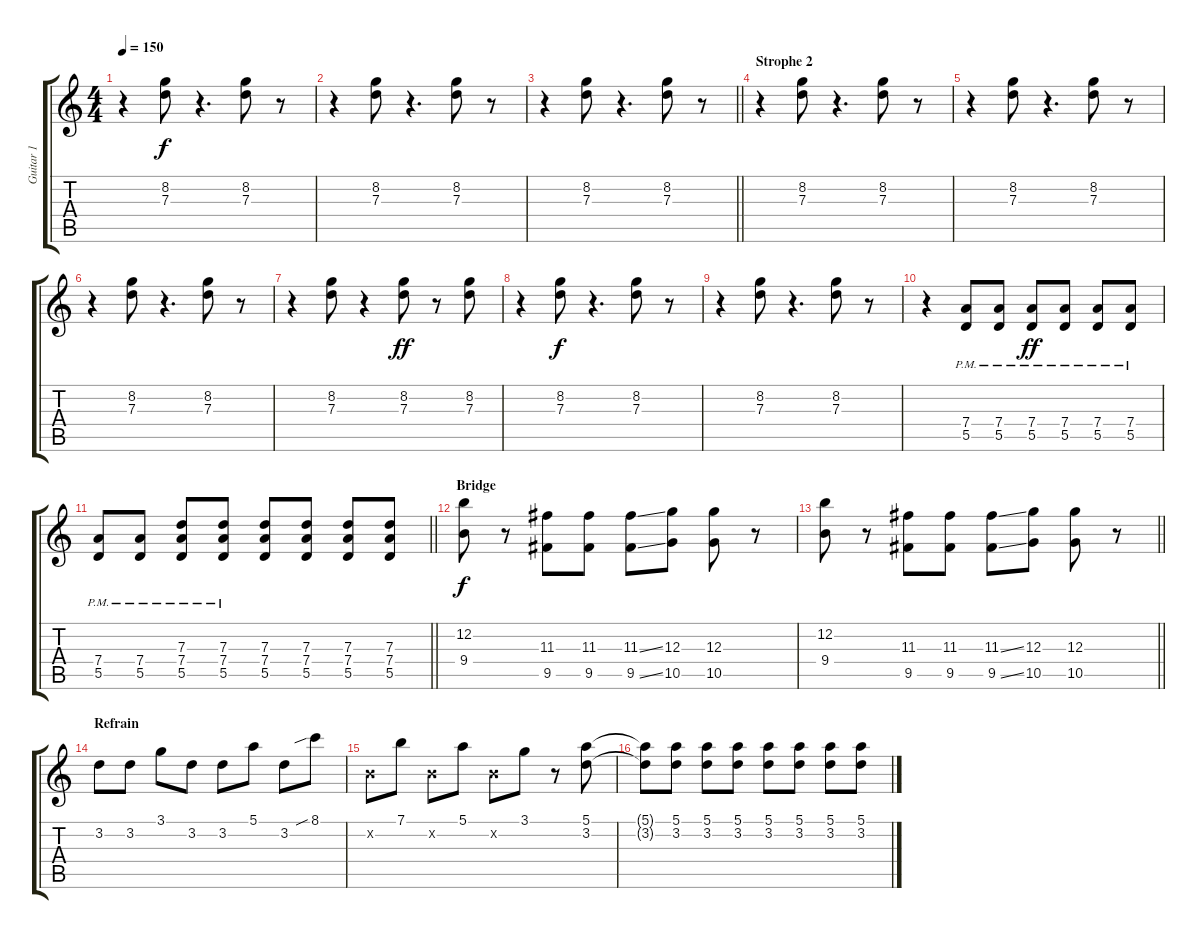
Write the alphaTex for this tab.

\track ("Guitar 1" "Guitar 1") {instrument overdrivenguitar}
\staff {score tabs}
\tuning (E4 B3 G3 D3 A2 E2) {hide}
\ts (4 4)
\tempo 150
\clef g2
\ks c
r.4{dy f} (8.2 7.3).8 r.4{d} (8.2 7.3).8 r.8 |
r.4 (8.2 7.3).8 r.4{d} (8.2 7.3).8 r.8 |
\barLineRight lightlight
r.4 (8.2 7.3).8 r.4{d} (8.2 7.3).8 r.8 |
\section ("" "Strophe 2")
r.4 (8.2 7.3).8 r.4{d} (8.2 7.3).8 r.8 |
r.4 (8.2 7.3).8 r.4{d} (8.2 7.3).8 r.8 |
r.4 (8.2 7.3).8 r.4{d} (8.2 7.3).8 r.8 |
r.4 (8.2 7.3).8 r.4 (8.2 7.3).8{dy ff} r.8 (8.2 7.3).8 |
r.4 (8.2 7.3).8{dy f} r.4{d} (8.2 7.3).8 r.8 |
r.4 (8.2 7.3).8 r.4{d} (8.2 7.3).8 r.8 |
r.4 (7.4{pm} 5.5{pm}).8 (7.4{pm} 5.5{pm}).8 (7.4{pm} 5.5{pm}).8{dy ff} (7.4{pm} 5.5{pm}).8 (7.4{pm} 5.5{pm}).8 (7.4{pm} 5.5{pm}).8 |
\barLineRight lightlight
(7.4{pm} 5.5{pm}).8 (7.4{pm} 5.5{pm}).8 (7.3{pm} 7.4{pm} 5.5{pm}).8 (7.3{pm} 7.4{pm} 5.5{pm}).8 (7.3 7.4 5.5).8 (7.3 7.4 5.5).8 (7.3 7.4 5.5).8 (7.3 7.4 5.5).8 |
\section ("" "Bridge")
(12.2 9.4).8{dy f} r.8 (11.3 9.5).8 (11.3 9.5).8 (11.3{ss} 9.5{ss}).8 (12.3 10.5).8 (12.3 10.5).8 r.8 |
\barLineRight lightlight
(12.2 9.4).8 r.8 (11.3 9.5).8 (11.3 9.5).8 (11.3{ss} 9.5{ss}).8 (12.3 10.5).8 (12.3 10.5).8 r.8 |
\section ("" "Refrain")
3.2.8{volume 11} 3.2.8 3.1.8 3.2.8 3.2.8 5.1.8 3.2.8 8.1{sib}.8 |
0.2{x}.8 7.1.8 0.2{x}.8 5.1.8 0.2{x}.8 3.1.8 r.8 (5.1 3.2).8 |
(5.1{t} 3.2{t}).8 (5.1 3.2).8 (5.1 3.2).8 (5.1 3.2).8 (5.1 3.2).8 (5.1 3.2).8 (5.1 3.2).8 (5.1 3.2).8
